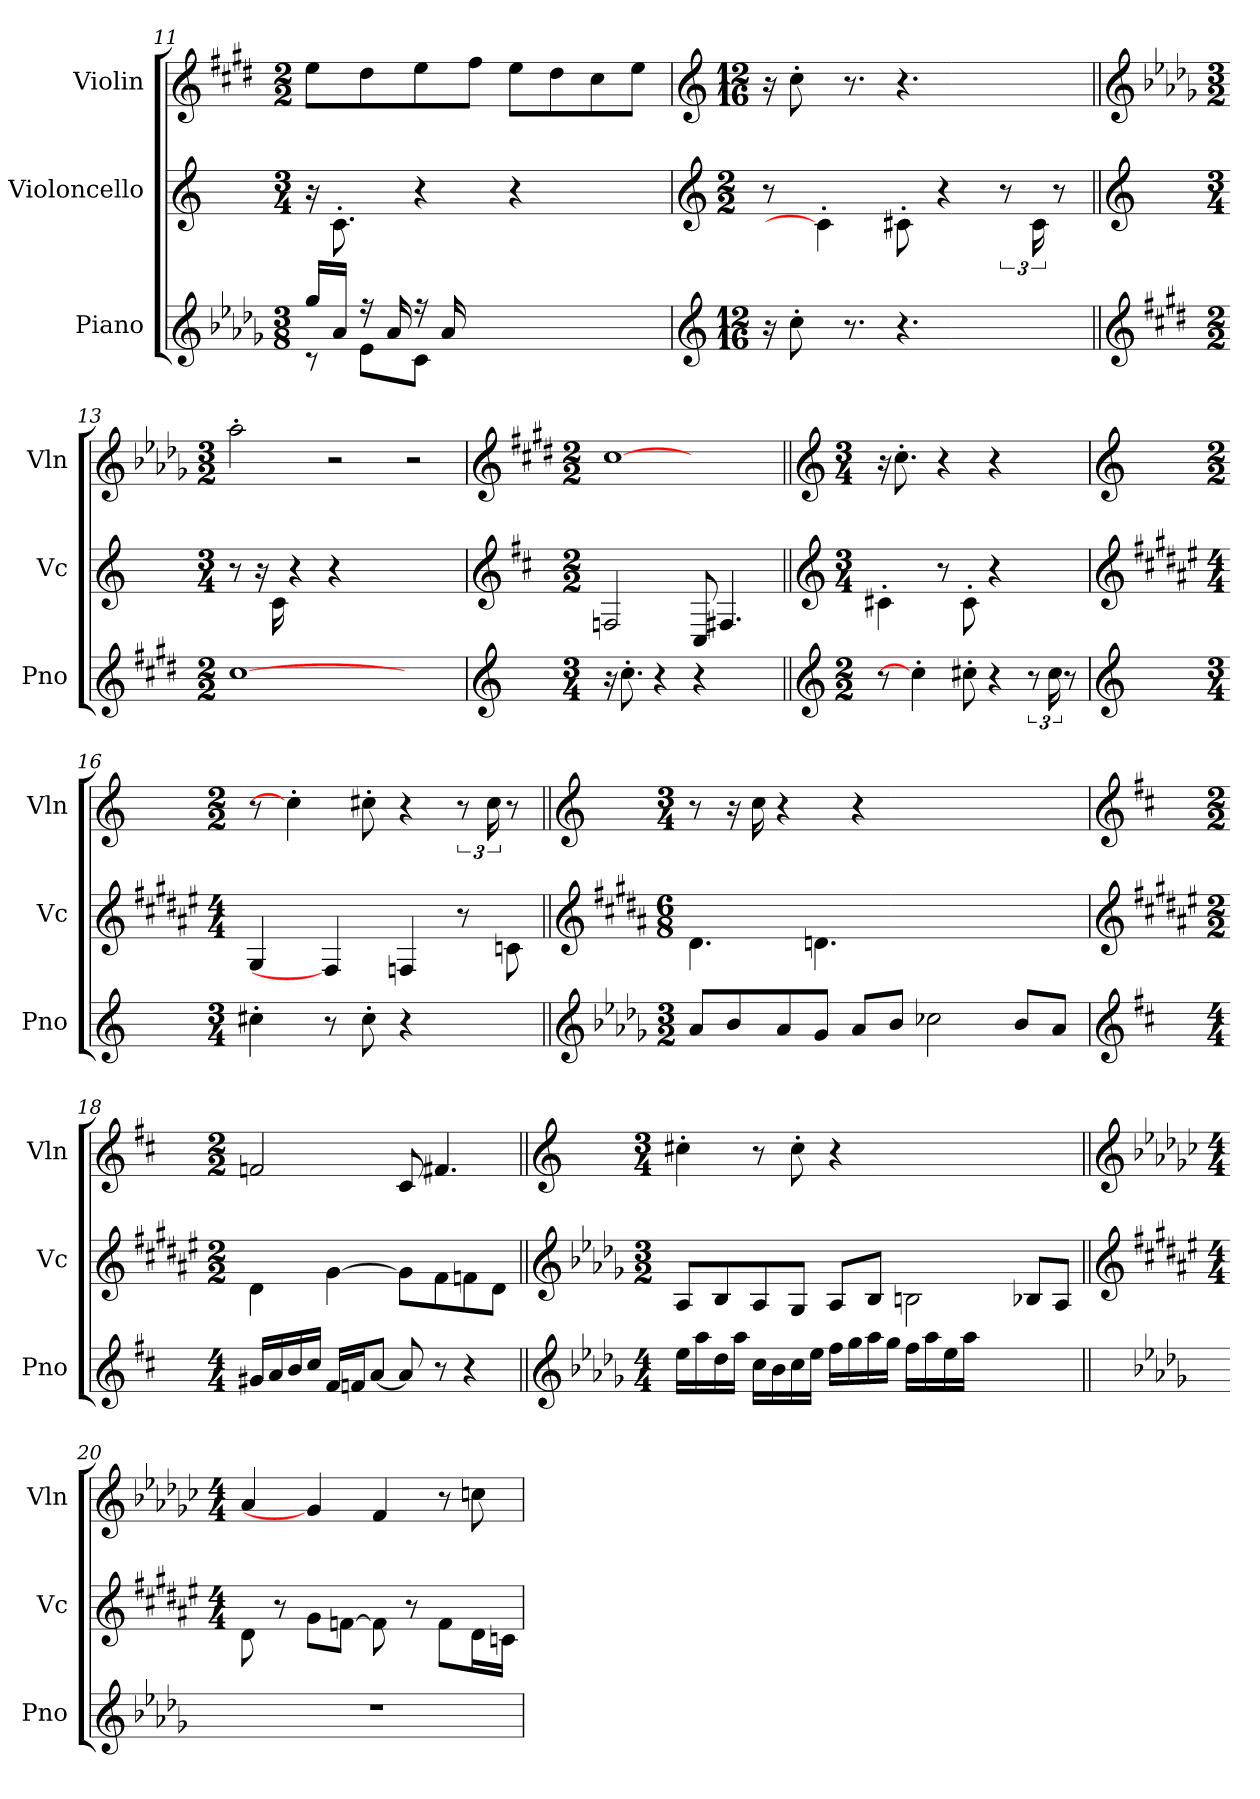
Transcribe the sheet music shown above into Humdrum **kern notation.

**kern	**kern	**kern
*part3	*part2	*part1
*staff3	*staff2	*staff1
*I"Piano	*I"Violoncello	*I"Violin
*I'Pno	*I'Vc	*I'Vln
!!LO:LB:g=z
*clefG2	*clefG2	*clefG2
*k[b-e-a-d-g-]	*k[]	*k[f#c#g#d#]
*M3/8	*M3/4	*M2/2
*MM107	*MM107	*MM84
=11	=11	=11
*^	*	*
16gg-/LL	8r	16r	8ee\L
16a-/JJ	.	8.c'\	.
16r	8e-\L	.	8dd#\
16a-/	.	.	.
16r	8c\J	4r	8ee\
16a-/	.	.	.
2ryy	2ryy	.	8ff#\J
.	.	4r	8ee\L
.	.	.	8dd#\
.	.	4ryy	8cc#\
8ryy	8ryy	.	8ee\J
*v	*v	*	*
=12	=12	=12
*clefG2	*clefG2	*clefG2
*k[]	*	*k[]
*M12/16	*M2/2	*M12/16
*	*	*MM81
16r	8r	16r
8cc'\	.	8cc'\
.	4c#'\]	.
8.r	.	8.r
4.r	8c#X'\	4.r
.	4r	.
4ryy	12r	4ryy
.	24c#\	.
.	8r	.
!!LO:LB:g=z
=13||	=13||	=13||
*clefG2	*clefG2	*clefG2
*k[f#c#g#d#]	*	*k[b-e-a-d-g-]
*M2/2	*M3/4	*M3/2
*	*	*MM107
[1cc#	8r	2aa-'\
.	16r	.
.	16c\	.
.	4r	.
.	4r	2r
.	2.ryy	.
2ryy	.	2r
=14	=14	=14
*clefG2	*clefG2	*clefG2
*k[]	*k[f#c#]	*k[f#c#g#d#]
*M3/4	*M2/2	*M2/2
*	*	*MM67
16r	2Fn/	[1cc#
8.cc'\	.	.
4r	.	.
4r	8C#/	.
.	[4.F#X/	.
4ryy	.	.
!!LO:LB:g=z
=15||	=15||	=15||
*clefG2	*clefG2	*clefG2
*	*k[]	*k[]
*M2/2	*M3/4	*M3/4
*	*	*MM104
8r	4c#X'\	16r
.	.	8.cc'\
4cc#'\]	.	.
.	8r	4r
8cc#X'\	8c#'\	.
4r	4r	4r
12r	4ryy	4ryy
24cc#\	.	.
8r	.	.
=16	=16	=16
*clefG2	*clefG2	*clefG2
*	*k[f#c#g#d#a#e#]	*
*M3/4	*M4/4	*M2/2
*	*	*MM88
4cc#X'\	4G#/	8r
.	.	4cc#'\]
8r	4F#/]	.
8cc#'\	.	8cc#X'\
4r	4Fn/	4r
4ryy	8r	12r
.	.	24cc#\
.	8cn\	8r
!!LO:PB:g=z
=17||	=17||	=17||
*clefG2	*clefG2	*clefG2
*k[b-e-a-d-g-]	*k[f#c#g#d#a#]	*
*M3/2	*M6/8	*M3/4
*	*	*MM130
8a-/L	4.d#\	8r
8b-/	.	16r
.	.	16cc\
8a-/	.	4r
8g-/J	4.dn\	.
8a-/L	.	4r
8b-/J	.	.
2cc-X\	2.ryy	2.ryy
8b-/L	.	.
8a-/J	.	.
=18	=18	=18
*clefG2	*clefG2	*clefG2
*k[f#c#]	*k[f#c#g#d#a#e#]	*k[f#c#]
*M4/4	*M2/2	*M2/2
*	*	*MM58
16g#X/LL	4d#\	2fn/
16a/	.	.
16b/	.	.
16cc#/JJ	.	.
16f#/LL	[4g#\	.
16fn/J	.	.
[8a/J	.	.
8a/]	8g#\L]	8c#/
8r	8f#\	[4.f#X/
4r	8fn\	.
.	8d#\J	.
!!LO:LB:g=z
=19||	=19||	=19||
*clefG2	*clefG2	*clefG2
*k[b-e-a-d-g-]	*k[b-e-a-d-g-]	*k[]
*M4/4	*M3/2	*M3/4
*	*	*MM106
16ee-\LL	8A-/L	4cc#X'\
16aa-\	.	.
16dd-\	8B-/	.
16aa-\JJ	.	.
16cc\LL	8A-/	8r
16b-\	.	.
16cc\	8G-/J	8cc#'\
16ee-\JJ	.	.
16ff\LL	8A-/L	4r
16gg-\	.	.
16aa-\	8B-/J	.
16gg-\JJ	.	.
16ff\LL	2Bn\	2.ryy
16aa-\	.	.
16ee-\	.	.
16aa-\JJ	.	.
2ryy	.	.
.	8B-X/L	.
.	8A-/J	.
!!LO:LB:g=z
=20||	=20||	=20||
*	*clefG2	*clefG2
*	*k[f#c#g#d#a#e#]	*k[b-e-a-d-g-c-]
*	*M4/4	*M4/4
*	*	*MM72
1r	8d#\	4a-/
.	8r	.
.	8g#\L	4g-/]
.	[8fn\J	.
.	8f\]	4f/
.	8r	.
.	8f\L	8r
.	16d#\L	8ccn\
.	16cn\JJ	.
=	=	=
*-	*-	*-
